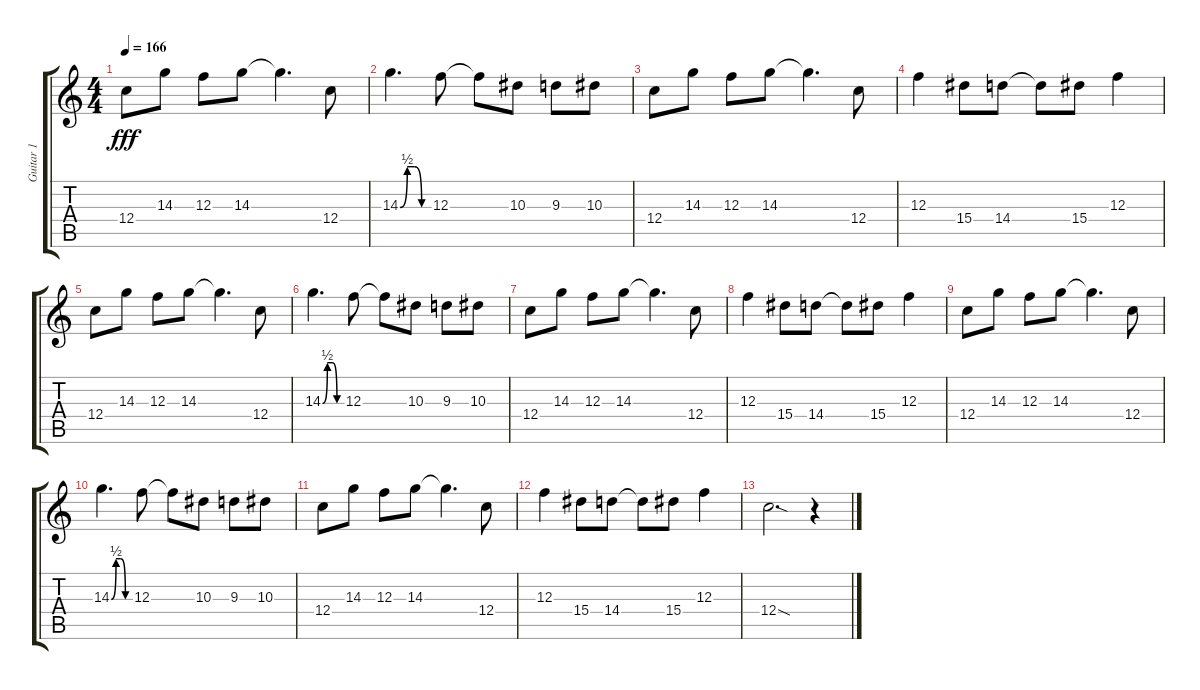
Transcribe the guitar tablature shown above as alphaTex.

\track ("Guitar 1" "Guitar 1") {instrument distortionguitar}
\staff {score tabs}
\tuning (D4 A3 F3 C3 G2 D2) {hide}
\ts (4 4)
\tempo 166
\clef g2
\ks c
12.4.8{dy fff} 14.3.8 12.3.8 14.3.8 14.3{t}.4{d} 12.4.8 |
14.3{be (custom 0 0 15 2 30 2 45 0 60 0)}.4{d} 12.3.8 12.3{t}.8 10.3.8 9.3.8 10.3.8 |
12.4.8 14.3.8 12.3.8 14.3.8 14.3{t}.4{d} 12.4.8 |
12.3.4 15.4.8 14.4.8 14.4{t}.8 15.4.8 12.3.4 |
12.4.8 14.3.8 12.3.8 14.3.8 14.3{t}.4{d} 12.4.8 |
14.3{be (custom 0 0 15 2 30 2 45 0 60 0)}.4{d} 12.3.8 12.3{t}.8 10.3.8 9.3.8 10.3.8 |
12.4.8 14.3.8 12.3.8 14.3.8 14.3{t}.4{d} 12.4.8 |
12.3.4 15.4.8 14.4.8 14.4{t}.8 15.4.8 12.3.4 |
12.4.8 14.3.8 12.3.8 14.3.8 14.3{t}.4{d} 12.4.8 |
14.3{be (custom 0 0 15 2 30 2 45 0 60 0)}.4{d} 12.3.8 12.3{t}.8 10.3.8 9.3.8 10.3.8 |
12.4.8 14.3.8 12.3.8 14.3.8 14.3{t}.4{d} 12.4.8 |
12.3.4 15.4.8 14.4.8 14.4{t}.8 15.4.8 12.3.4 |
12.4{sod}.2{d} r.4
